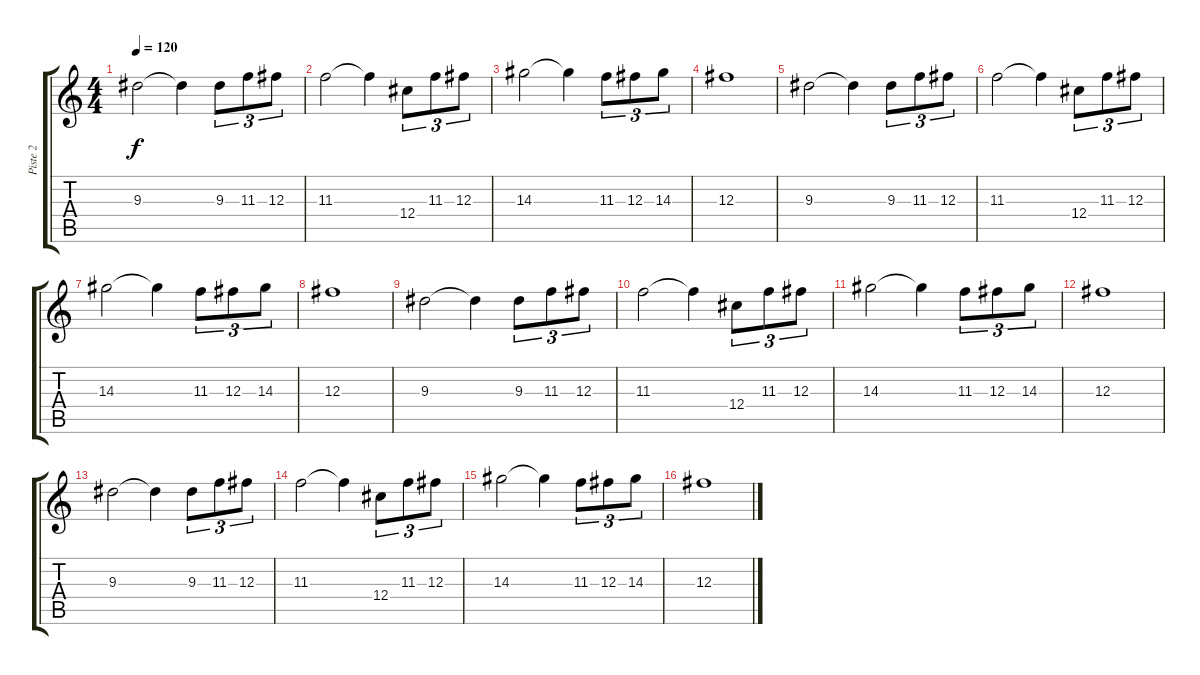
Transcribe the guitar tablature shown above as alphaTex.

\track ("Piste 2" "Piste 2") {instrument overdrivenguitar}
\staff {score tabs}
\tuning (Eb4 Bb3 Gb3 Db3 Ab2 Eb2) {hide}
\ts (4 4)
\tempo 120
\clef g2
\ks c
9.3.2{dy f} 9.3{t}.4 9.3.8{tu (3 2)} 11.3.8{tu (3 2)} 12.3.8{tu (3 2)} |
11.3.2 11.3{t}.4 12.4.8{tu (3 2)} 11.3.8{tu (3 2)} 12.3.8{tu (3 2)} |
14.3.2 14.3{t}.4 11.3.8{tu (3 2)} 12.3.8{tu (3 2)} 14.3.8{tu (3 2)} |
12.3.1 |
9.3.2 9.3{t}.4 9.3.8{tu (3 2)} 11.3.8{tu (3 2)} 12.3.8{tu (3 2)} |
11.3.2 11.3{t}.4 12.4.8{tu (3 2)} 11.3.8{tu (3 2)} 12.3.8{tu (3 2)} |
14.3.2 14.3{t}.4 11.3.8{tu (3 2)} 12.3.8{tu (3 2)} 14.3.8{tu (3 2)} |
12.3.1 |
9.3.2 9.3{t}.4 9.3.8{tu (3 2)} 11.3.8{tu (3 2)} 12.3.8{tu (3 2)} |
11.3.2 11.3{t}.4 12.4.8{tu (3 2)} 11.3.8{tu (3 2)} 12.3.8{tu (3 2)} |
14.3.2 14.3{t}.4 11.3.8{tu (3 2)} 12.3.8{tu (3 2)} 14.3.8{tu (3 2)} |
12.3.1 |
9.3.2 9.3{t}.4 9.3.8{tu (3 2)} 11.3.8{tu (3 2)} 12.3.8{tu (3 2)} |
11.3.2 11.3{t}.4 12.4.8{tu (3 2)} 11.3.8{tu (3 2)} 12.3.8{tu (3 2)} |
14.3.2 14.3{t}.4 11.3.8{tu (3 2)} 12.3.8{tu (3 2)} 14.3.8{tu (3 2)} |
12.3.1
